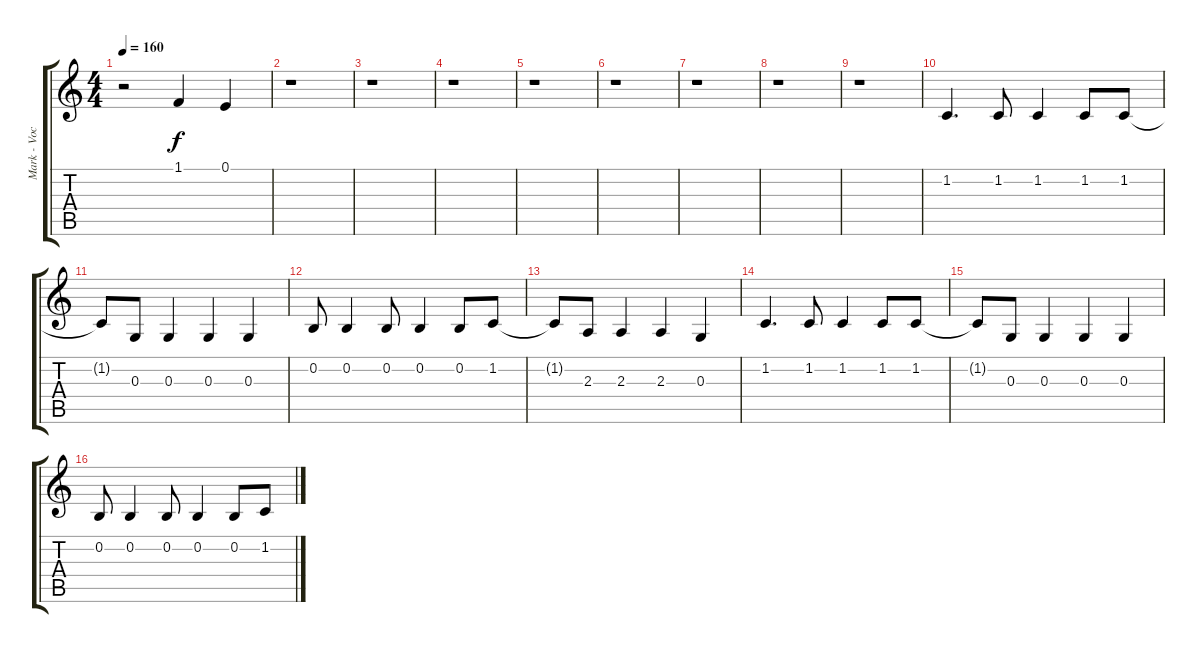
\track ("Mark - Vocals" "Mark - Voc") {instrument synthbrass1}
\staff {score tabs}
\tuning (E4 B3 G3 D3 A2 E2) {hide}
\ts (4 4)
\tempo 160
\clef g2
\ks c
r.2{dy f} 1.1.4 0.1.4 |
r.1 |
r.1 |
r.1 |
r.1 |
r.1 |
r.1 |
r.1 |
r.1 |
1.2.4{d} 1.2.8 1.2.4 1.2.8 1.2.8 |
1.2{t}.8 0.3.8 0.3.4 0.3.4 0.3.4 |
0.2.8 0.2.4 0.2.8 0.2.4 0.2.8 1.2.8 |
1.2{t}.8 2.3.8 2.3.4 2.3.4 0.3.4 |
1.2.4{d} 1.2.8 1.2.4 1.2.8 1.2.8 |
1.2{t}.8 0.3.8 0.3.4 0.3.4 0.3.4 |
0.2.8 0.2.4 0.2.8 0.2.4 0.2.8 1.2.8
